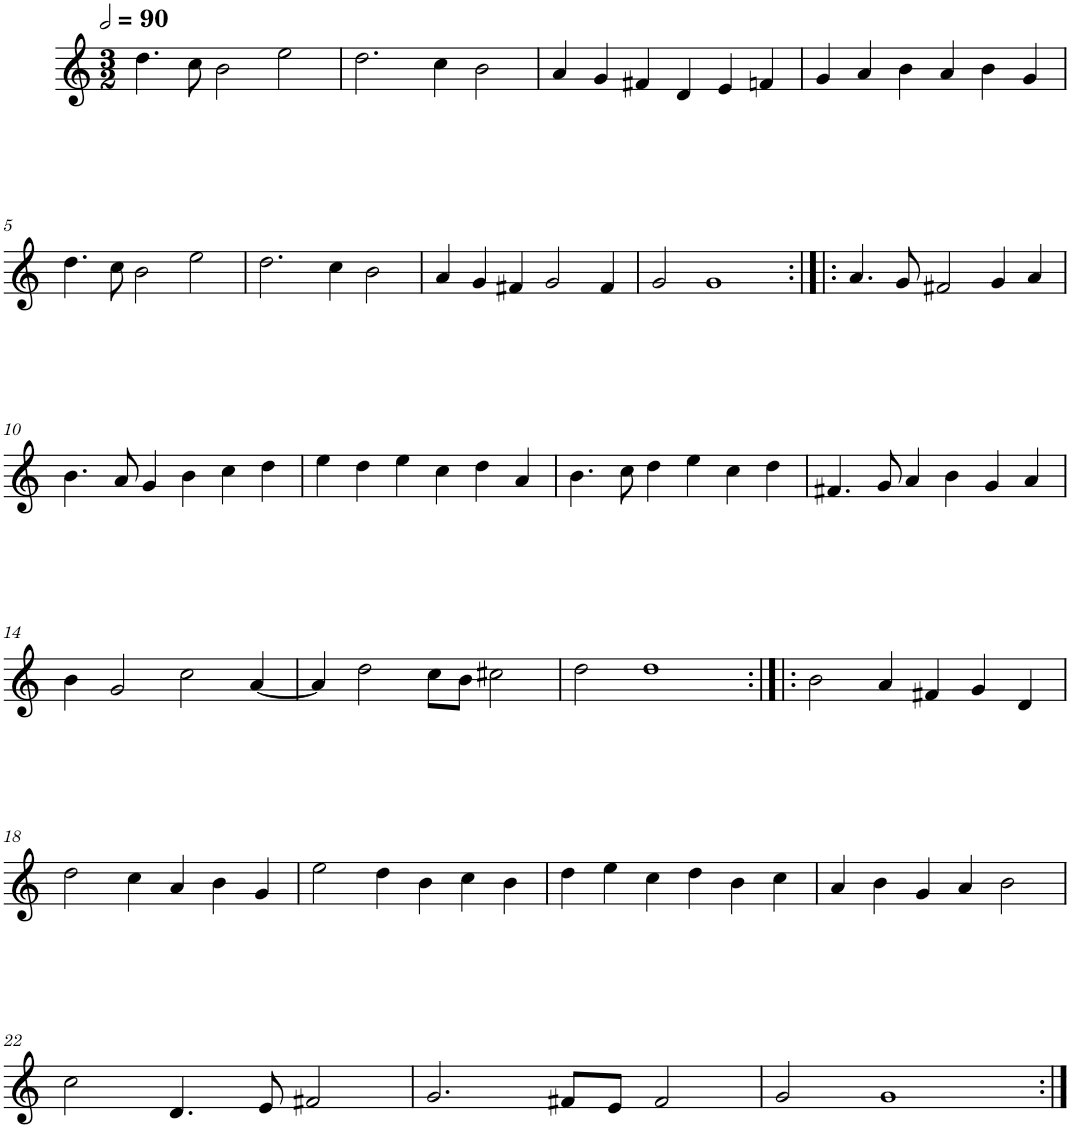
**kern
*part1
*staff1
*I"Cinq parties
*clefG2
*k[]
*M3/2
*MM180
=1
4.dd\
8cc\
2b\
2ee\
=2
2.dd\
4cc\
2b\
=3
4a/
4g/
4f#X/
4d/
4e/
4fn/
=4
4g/
4a/
4b\
4a/
4b\
4g/
!!LO:LB:g=z
=5
4.dd\
8cc\
2b\
2ee\
=6
2.dd\
4cc\
2b\
=7
4a/
4g/
4f#X/
2g/
4f#/
=8
2g/
1g
=9:|!|:
4.a/
8g/
2f#X/
4g/
4a/
!!LO:LB:g=z
=10
4.b\
8a/
4g/
4b\
4cc\
4dd\
=11
4ee\
4dd\
4ee\
4cc\
4dd\
4a/
=12
4.b\
8cc\
4dd\
4ee\
4cc\
4dd\
=13
4.f#X/
8g/
4a/
4b\
4g/
4a/
!!LO:LB:g=z
=14
4b\
2g/
2cc\
[4a/
=15
4a/]
2dd\
8cc\L
8b\J
2cc#X\
=16
2dd\
1dd
=17:|!|:
2b\
4a/
4f#X/
4g/
4d/
!!LO:LB:g=z
=18
2dd\
4cc\
4a/
4b\
4g/
=19
2ee\
4dd\
4b\
4cc\
4b\
=20
4dd\
4ee\
4cc\
4dd\
4b\
4cc\
=21
4a/
4b\
4g/
4a/
2b\
!!LO:LB:g=z
=22
2cc\
4.d/
8e/
2f#X/
=23
2.g/
8f#X/L
8e/J
2f#/
=24
2g/
1g
=:|!
*-
